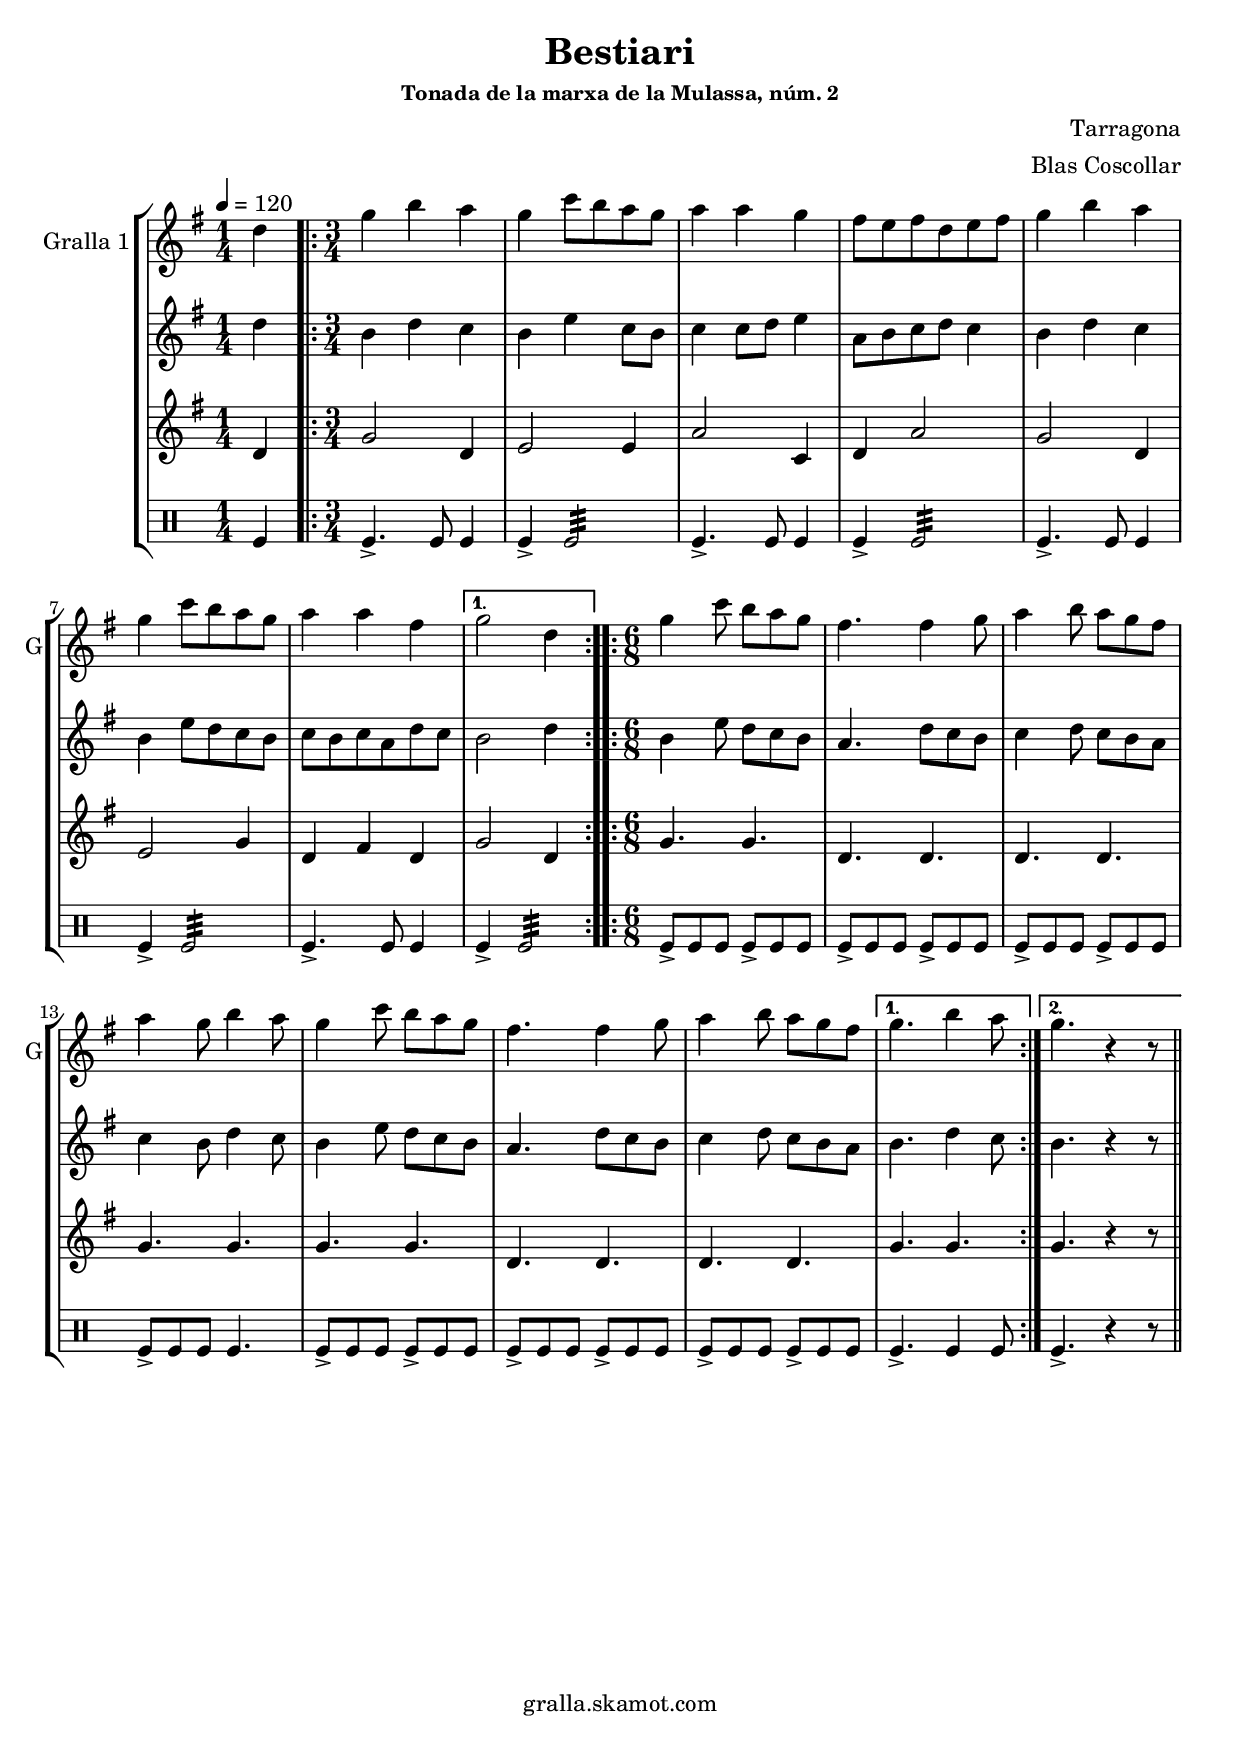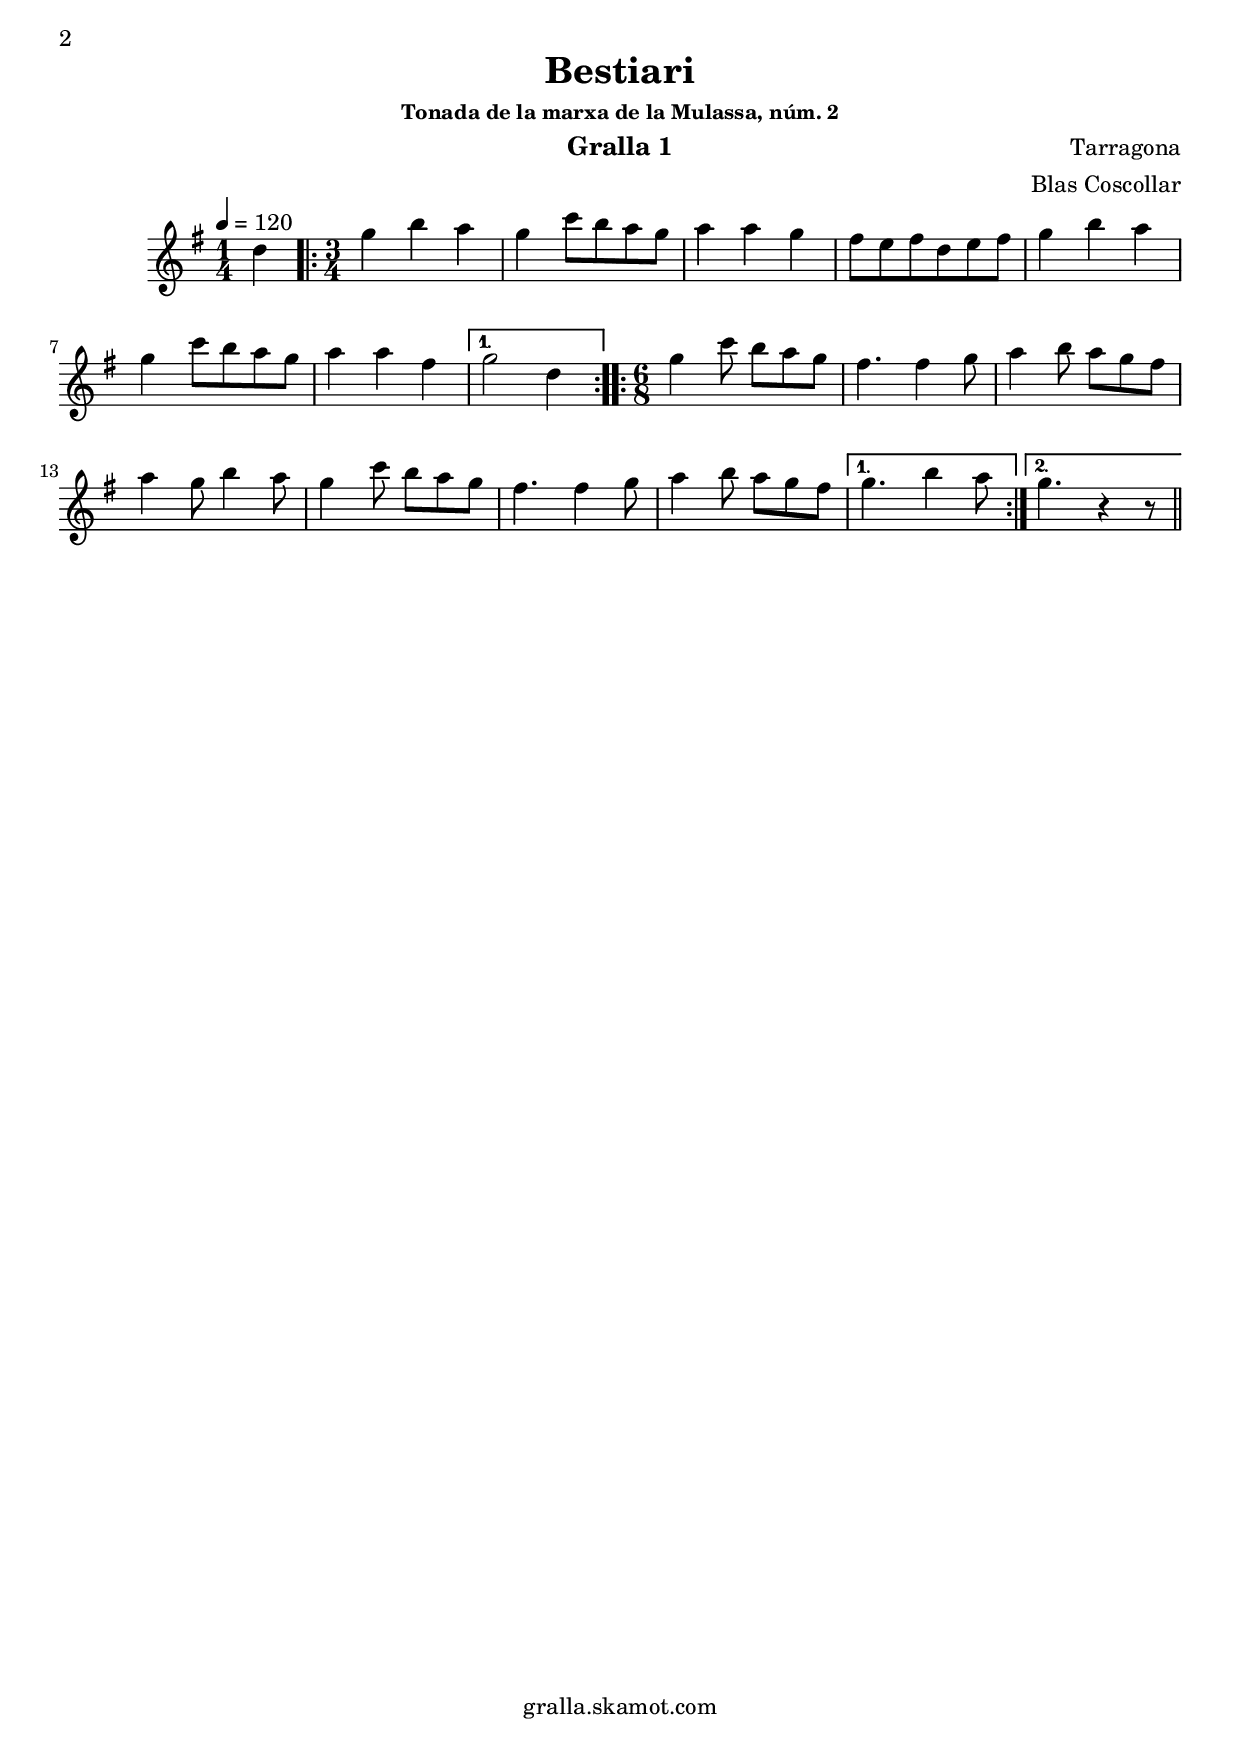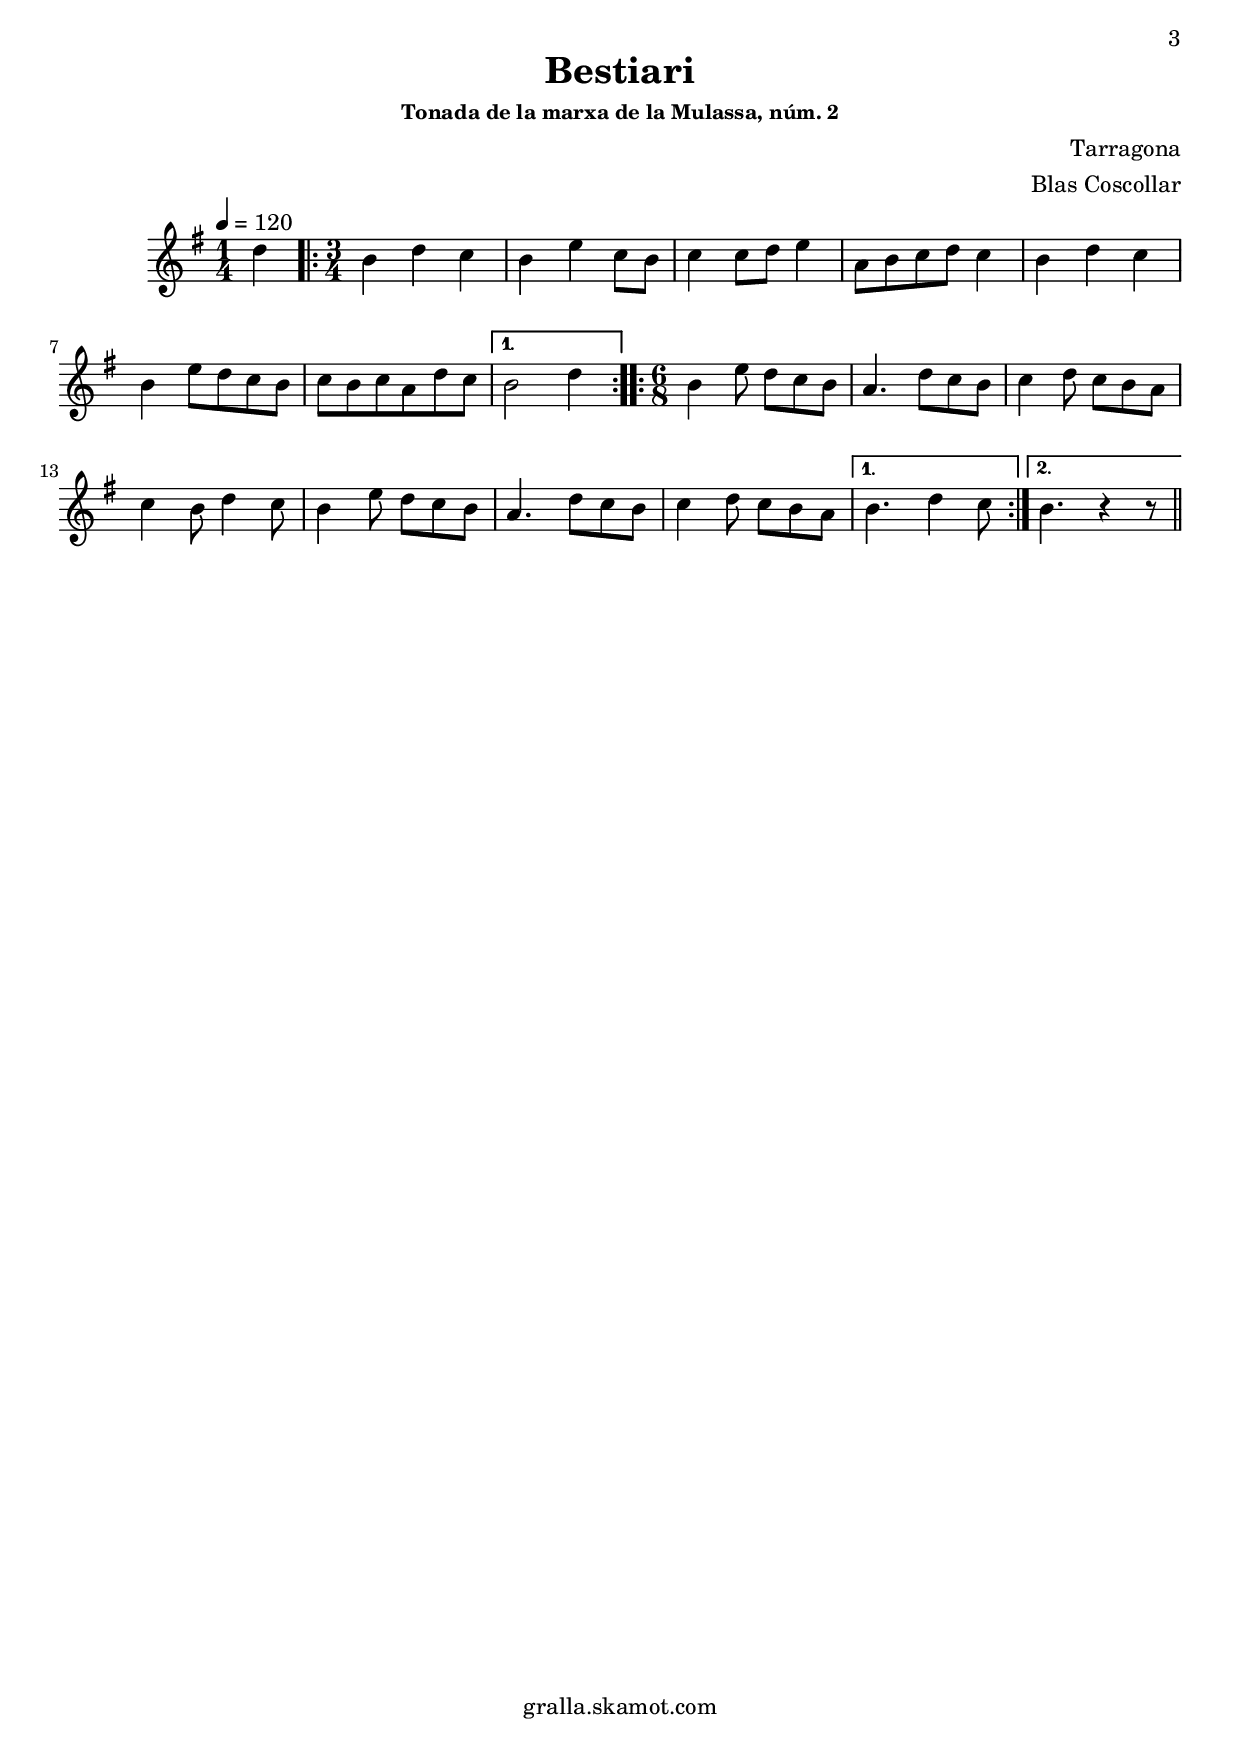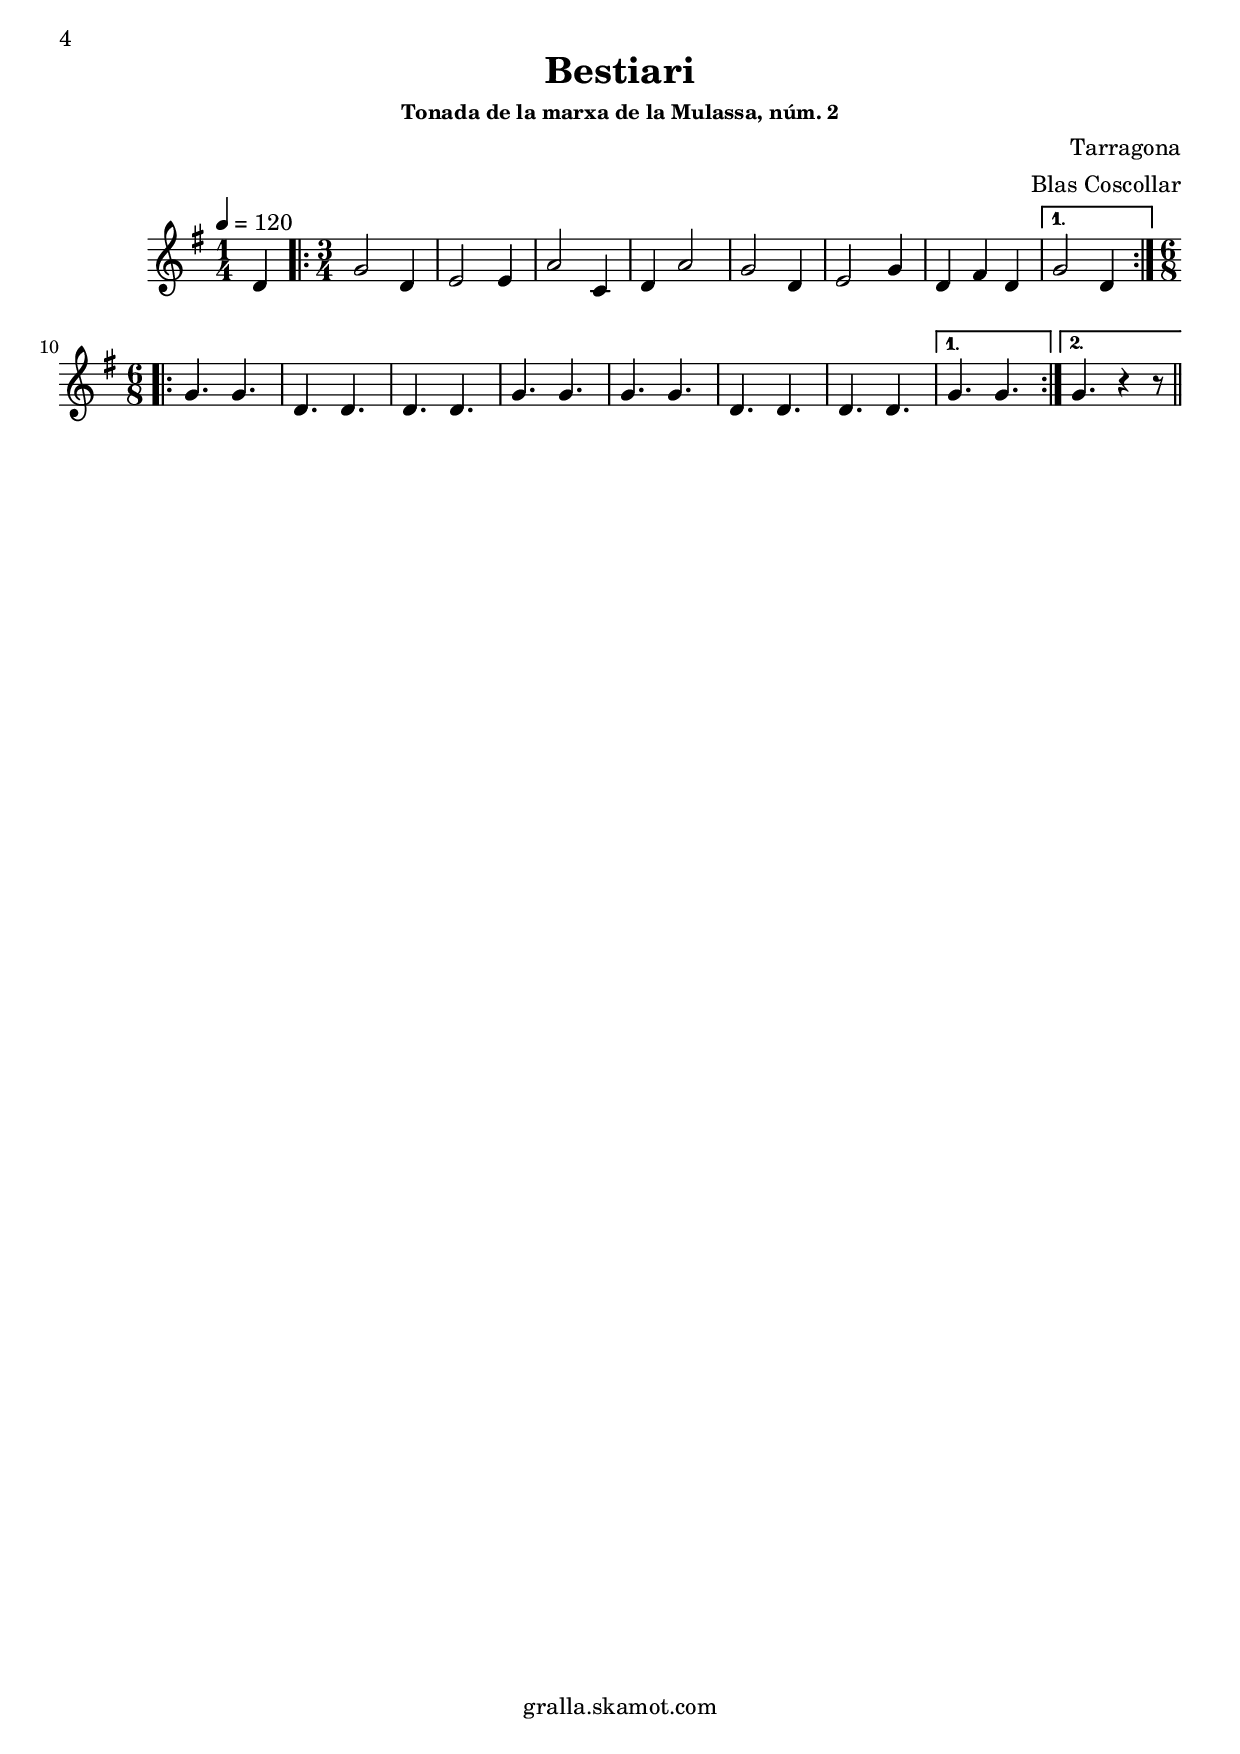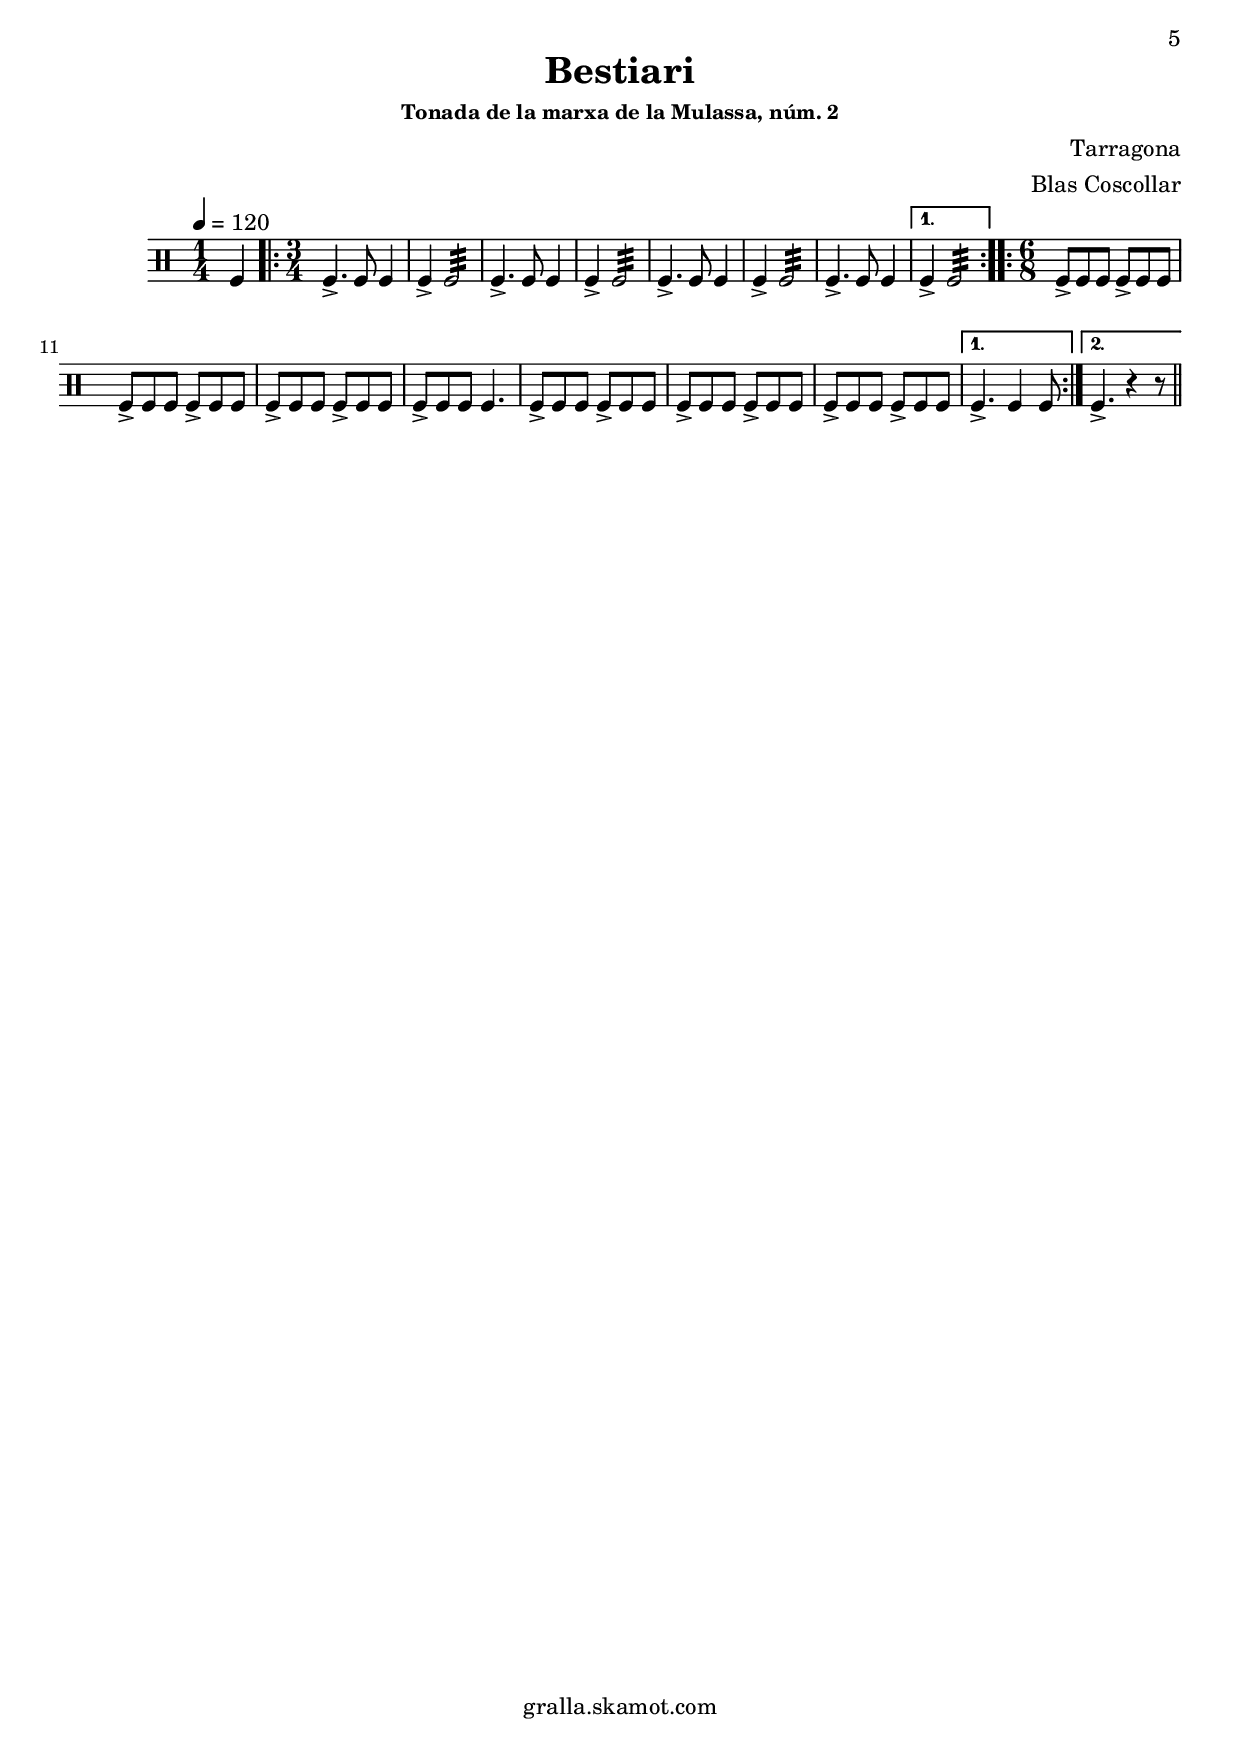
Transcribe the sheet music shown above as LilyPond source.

\version "2.16.2"

\header {
  dedication=""
  title="Bestiari"
  subtitle=""
  subsubtitle="Tonada de la marxa de la Mulassa, núm. 2"
  poet=""
  meter=""
  piece=""
  composer="Tarragona"
  arranger="Blas Coscollar"
  opus=""
  instrument=""
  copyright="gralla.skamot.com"
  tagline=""
}

liniaroAa =
\relative d''
{
  \tempo 4=120
  \clef treble
  \key g \major
  \time 1/4
  d4  |
  \time 3/4   \repeat volta 2 { g4 b a  |
  g4 c8 b a g  |
  a4 a g  |
  %05
  fis8 e fis d e fis  |
  g4 b a  |
  g4 c8 b a g  |
  a4 a fis }
  \alternative { { g2 d4 }
  %10
  \time 6/8   { g4. b4 a8 } }
  \repeat volta 2 { g4 c8 b a g  |
  fis4. fis4 g8  |
  a4 b8 a g fis  |
  a4 g8 b4 a8  |
  %15
  g4 c8 b a g  |
  fis4. fis4 g8  |
  a4 b8 a g fis }
  \alternative { { g4. b4 a8 }
  { g4. r4 r8 } } \bar "||" % kompletite
}

liniaroAb =
\relative d''
{
  \tempo 4=120
  \clef treble
  \key g \major
  \time 1/4
  d4  |
  \time 3/4   \repeat volta 2 { b4 d c  |
  b4 e c8 b  |
  c4 c8 d e4  |
  %05
  a,8 b c d c4  |
  b4 d c  |
  b4 e8 d c b  |
  c8 b c a d c }
  \alternative { { b2 d4 }
  %10
  \time 6/8   { b4. d4 c8 } }
  \repeat volta 2 { b4 e8 d c b  |
  a4. d8 c b  |
  c4 d8 c b a  |
  c4 b8 d4 c8  |
  %15
  b4 e8 d c b  |
  a4. d8 c b  |
  c4 d8 c b a }
  \alternative { { b4. d4 c8 }
  { b4. r4 r8 } } \bar "||" % kompletite
}

liniaroAc =
\relative d'
{
  \tempo 4=120
  \clef treble
  \key g \major
  \time 1/4
  d4  |
  \time 3/4   \repeat volta 2 { g2 d4  |
  e2 e4  |
  a2 c,4  |
  %05
  d4 a'2  |
  g2 d4  |
  e2 g4  |
  d4 fis d }
  \alternative { { g2 d4 }
  %10
  \time 6/8   { g4. g } }
  \repeat volta 2 { g4. g  |
  d4. d  |
  d4. d  |
  g4. g  |
  %15
  g4. g  |
  d4. d  |
  d4. d }
  \alternative { { g4. g }
  { g4. r4 r8 } } \bar "||" % kompletite
}

liniaroAd =
\drummode
{
  \tempo 4=120
  \time 1/4
  tomfl4  |
  \time 3/4   \repeat volta 2 { tomfl4.-> tomfl8 tomfl4  |
  tomfl4-> tomfl2:32  |
  tomfl4.-> tomfl8 tomfl4  |
  %05
  tomfl4-> tomfl2:32  |
  tomfl4.-> tomfl8 tomfl4  |
  tomfl4-> tomfl2:32  |
  tomfl4.-> tomfl8 tomfl4 }
  \alternative { { tomfl4-> tomfl2:32 }
  %10
  \time 6/8   { tomfl4. tomfl4 tomfl8 } }
  \repeat volta 2 { tomfl8-> tomfl tomfl tomfl-> tomfl tomfl  |
  tomfl8-> tomfl tomfl tomfl-> tomfl tomfl  |
  tomfl8-> tomfl tomfl tomfl-> tomfl tomfl  |
  tomfl8-> tomfl tomfl tomfl4.  |
  %15
  tomfl8-> tomfl tomfl tomfl-> tomfl tomfl  |
  tomfl8-> tomfl tomfl tomfl-> tomfl tomfl  |
  tomfl8-> tomfl tomfl tomfl-> tomfl tomfl }
  \alternative { { tomfl4.-> tomfl4 tomfl8 }
  { tomfl4.-> r4 r8 } } \bar "||" % kompletite
}

\bookpart {
  \score {
    \new StaffGroup {
      \override Score.RehearsalMark #'self-alignment-X = #LEFT
      <<
        \new Staff \with {instrumentName = #"Gralla 1" shortInstrumentName = #"G"} \liniaroAa
        \new Staff \with {instrumentName = #"" shortInstrumentName = #" "} \liniaroAb
        \new Staff \with {instrumentName = #"" shortInstrumentName = #" "} \liniaroAc
        \new DrumStaff \with {instrumentName = #"" shortInstrumentName = #" "} \liniaroAd
      >>
    }
    \layout {}
  }
  \score { \unfoldRepeats
    \new StaffGroup {
      \override Score.RehearsalMark #'self-alignment-X = #LEFT
      <<
        \new Staff \with {instrumentName = #"Gralla 1" shortInstrumentName = #"G"} \liniaroAa
        \new Staff \with {instrumentName = #"" shortInstrumentName = #" "} \liniaroAb
        \new Staff \with {instrumentName = #"" shortInstrumentName = #" "} \liniaroAc
        \new DrumStaff \with {instrumentName = #"" shortInstrumentName = #" "} \liniaroAd
      >>
    }
    \midi {
      \set Staff.midiInstrument = "oboe"
      \set DrumStaff.midiInstrument = "drums"
    }
  }
}

\bookpart {
  \header {instrument="Gralla 1"}
  \score {
    \new StaffGroup {
      \override Score.RehearsalMark #'self-alignment-X = #LEFT
      <<
        \new Staff \liniaroAa
      >>
    }
    \layout {}
  }
  \score { \unfoldRepeats
    \new StaffGroup {
      \override Score.RehearsalMark #'self-alignment-X = #LEFT
      <<
        \new Staff \liniaroAa
      >>
    }
    \midi {
      \set Staff.midiInstrument = "oboe"
      \set DrumStaff.midiInstrument = "drums"
    }
  }
}

\bookpart {
  \header {instrument=""}
  \score {
    \new StaffGroup {
      \override Score.RehearsalMark #'self-alignment-X = #LEFT
      <<
        \new Staff \liniaroAb
      >>
    }
    \layout {}
  }
  \score { \unfoldRepeats
    \new StaffGroup {
      \override Score.RehearsalMark #'self-alignment-X = #LEFT
      <<
        \new Staff \liniaroAb
      >>
    }
    \midi {
      \set Staff.midiInstrument = "oboe"
      \set DrumStaff.midiInstrument = "drums"
    }
  }
}

\bookpart {
  \header {instrument=""}
  \score {
    \new StaffGroup {
      \override Score.RehearsalMark #'self-alignment-X = #LEFT
      <<
        \new Staff \liniaroAc
      >>
    }
    \layout {}
  }
  \score { \unfoldRepeats
    \new StaffGroup {
      \override Score.RehearsalMark #'self-alignment-X = #LEFT
      <<
        \new Staff \liniaroAc
      >>
    }
    \midi {
      \set Staff.midiInstrument = "oboe"
      \set DrumStaff.midiInstrument = "drums"
    }
  }
}

\bookpart {
  \header {instrument=""}
  \score {
    \new StaffGroup {
      \override Score.RehearsalMark #'self-alignment-X = #LEFT
      <<
        \new DrumStaff \liniaroAd
      >>
    }
    \layout {}
  }
  \score { \unfoldRepeats
    \new StaffGroup {
      \override Score.RehearsalMark #'self-alignment-X = #LEFT
      <<
        \new DrumStaff \liniaroAd
      >>
    }
    \midi {
      \set Staff.midiInstrument = "oboe"
      \set DrumStaff.midiInstrument = "drums"
    }
  }
}

